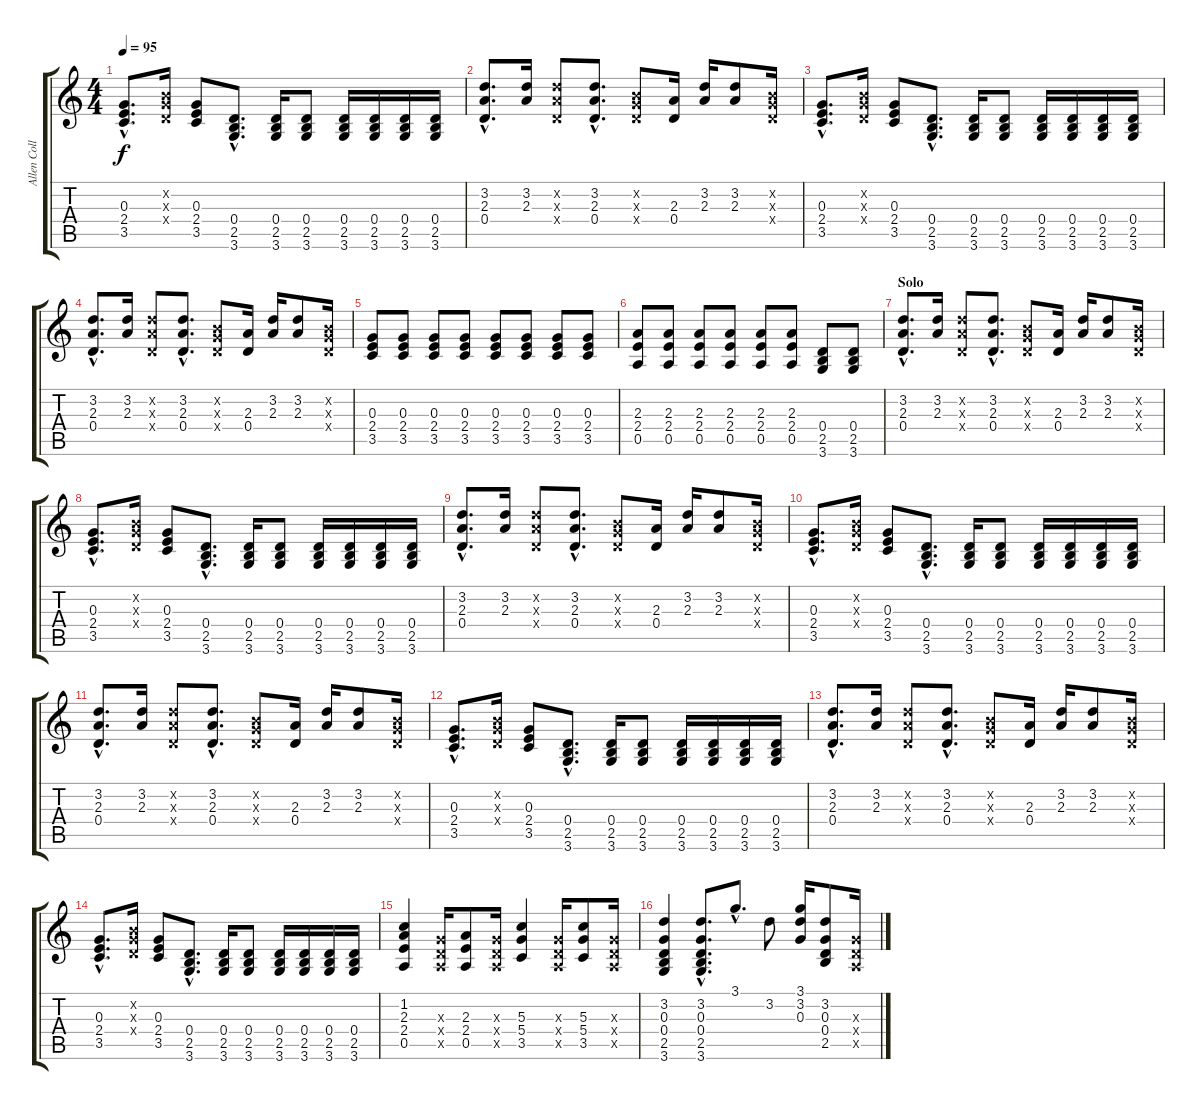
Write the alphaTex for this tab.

\track ("Allen Collins " "Allen Coll") {instrument acousticguitarsteel}
\staff {score tabs}
\tuning (E4 B3 G3 D3 A2 E2) {hide}
\ts (4 4)
\tempo 95
\clef g2
\ks c
(0.3{hac} 2.4{hac} 3.5{hac}).8{d dy f} (0.2{x} 0.3{x} 0.4{x}).16 (0.3 2.4 3.5).8 (0.4{hac} 2.5{hac} 3.6{hac}).8{d} (0.4 2.5 3.6).16 (0.4 2.5 3.6).8 (0.4 2.5 3.6).16 (0.4 2.5 3.6).16 (0.4 2.5 3.6).16 (0.4 2.5 3.6).16 |
(3.2{hac} 2.3{hac} 0.4{hac}).8{d} (3.2 2.3).16 (3.2{x} 2.3{x} 0.4{x}).8 (3.2{hac} 2.3{hac} 0.4{hac}).8{d} (0.2{x} 0.3{x} 0.4{x}).8 (2.3 0.4).16 (3.2 2.3).16 (3.2 2.3).8 (0.2{x} 0.3{x} 0.4{x}).16 |
(0.3{hac} 2.4{hac} 3.5{hac}).8{d} (0.2{x} 0.3{x} 0.4{x}).16 (0.3 2.4 3.5).8 (0.4{hac} 2.5{hac} 3.6{hac}).8{d} (0.4 2.5 3.6).16 (0.4 2.5 3.6).8 (0.4 2.5 3.6).16 (0.4 2.5 3.6).16 (0.4 2.5 3.6).16 (0.4 2.5 3.6).16 |
(3.2{hac} 2.3{hac} 0.4{hac}).8{d} (3.2 2.3).16 (3.2{x} 2.3{x} 0.4{x}).8 (3.2{hac} 2.3{hac} 0.4{hac}).8{d} (0.2{x} 0.3{x} 0.4{x}).8 (2.3 0.4).16 (3.2 2.3).16 (3.2 2.3).8 (0.2{x} 0.3{x} 0.4{x}).16 |
(0.3 2.4 3.5).8 (0.3 2.4 3.5).8 (0.3 2.4 3.5).8 (0.3 2.4 3.5).8 (0.3 2.4 3.5).8 (0.3 2.4 3.5).8 (0.3 2.4 3.5).8 (0.3 2.4 3.5).8 |
(2.3 2.4 0.5).8 (2.3 2.4 0.5).8 (2.3 2.4 0.5).8 (2.3 2.4 0.5).8 (2.3 2.4 0.5).8 (2.3 2.4 0.5).8 (0.4 2.5 3.6).8 (0.4 2.5 3.6).8 |
\section ("" "Solo")
(3.2{hac} 2.3{hac} 0.4{hac}).8{d} (3.2 2.3).16 (3.2{x} 2.3{x} 0.4{x}).8 (3.2{hac} 2.3{hac} 0.4{hac}).8{d} (0.2{x} 0.3{x} 0.4{x}).8 (2.3 0.4).16 (3.2 2.3).16 (3.2 2.3).8 (0.2{x} 0.3{x} 0.4{x}).16 |
(0.3{hac} 2.4{hac} 3.5{hac}).8{d} (0.2{x} 0.3{x} 0.4{x}).16 (0.3 2.4 3.5).8 (0.4{hac} 2.5{hac} 3.6{hac}).8{d} (0.4 2.5 3.6).16 (0.4 2.5 3.6).8 (0.4 2.5 3.6).16 (0.4 2.5 3.6).16 (0.4 2.5 3.6).16 (0.4 2.5 3.6).16 |
(3.2{hac} 2.3{hac} 0.4{hac}).8{d} (3.2 2.3).16 (3.2{x} 2.3{x} 0.4{x}).8 (3.2{hac} 2.3{hac} 0.4{hac}).8{d} (0.2{x} 0.3{x} 0.4{x}).8 (2.3 0.4).16 (3.2 2.3).16 (3.2 2.3).8 (0.2{x} 0.3{x} 0.4{x}).16 |
(0.3{hac} 2.4{hac} 3.5{hac}).8{d} (0.2{x} 0.3{x} 0.4{x}).16 (0.3 2.4 3.5).8 (0.4{hac} 2.5{hac} 3.6{hac}).8{d} (0.4 2.5 3.6).16 (0.4 2.5 3.6).8 (0.4 2.5 3.6).16 (0.4 2.5 3.6).16 (0.4 2.5 3.6).16 (0.4 2.5 3.6).16 |
(3.2{hac} 2.3{hac} 0.4{hac}).8{d} (3.2 2.3).16 (3.2{x} 2.3{x} 0.4{x}).8 (3.2{hac} 2.3{hac} 0.4{hac}).8{d} (0.2{x} 0.3{x} 0.4{x}).8 (2.3 0.4).16 (3.2 2.3).16 (3.2 2.3).8 (0.2{x} 0.3{x} 0.4{x}).16 |
(0.3{hac} 2.4{hac} 3.5{hac}).8{d} (0.2{x} 0.3{x} 0.4{x}).16 (0.3 2.4 3.5).8 (0.4{hac} 2.5{hac} 3.6{hac}).8{d} (0.4 2.5 3.6).16 (0.4 2.5 3.6).8 (0.4 2.5 3.6).16 (0.4 2.5 3.6).16 (0.4 2.5 3.6).16 (0.4 2.5 3.6).16 |
(3.2{hac} 2.3{hac} 0.4{hac}).8{d} (3.2 2.3).16 (3.2{x} 2.3{x} 0.4{x}).8 (3.2{hac} 2.3{hac} 0.4{hac}).8{d} (0.2{x} 0.3{x} 0.4{x}).8 (2.3 0.4).16 (3.2 2.3).16 (3.2 2.3).8 (0.2{x} 0.3{x} 0.4{x}).16 |
(0.3{hac} 2.4{hac} 3.5{hac}).8{d} (0.2{x} 0.3{x} 0.4{x}).16 (0.3 2.4 3.5).8 (0.4{hac} 2.5{hac} 3.6{hac}).8{d} (0.4 2.5 3.6).16 (0.4 2.5 3.6).8 (0.4 2.5 3.6).16 (0.4 2.5 3.6).16 (0.4 2.5 3.6).16 (0.4 2.5 3.6).16 |
(1.2 2.3 2.4 0.5).4 (0.3{x} 0.4{x} 0.5{x}).16 (2.3 2.4 0.5).8 (0.3{x} 0.4{x} 0.5{x}).16 (5.3 5.4 3.5).4 (0.3{x} 0.4{x} 0.5{x}).16 (5.3 5.4 3.5).8 (0.3{x} 0.4{x} 0.5{x}).16 |
(3.2 0.3 0.4 2.5 3.6).4 (3.2{hac} 0.3{hac} 0.4{hac} 2.5{hac} 3.6{hac}).8{d} 3.1{hac}.8{d} 3.2.8 (3.1 3.2 0.3).16 (3.2 0.3 0.4 2.5).8 (0.3{x} 0.4{x} 0.5{x}).16
